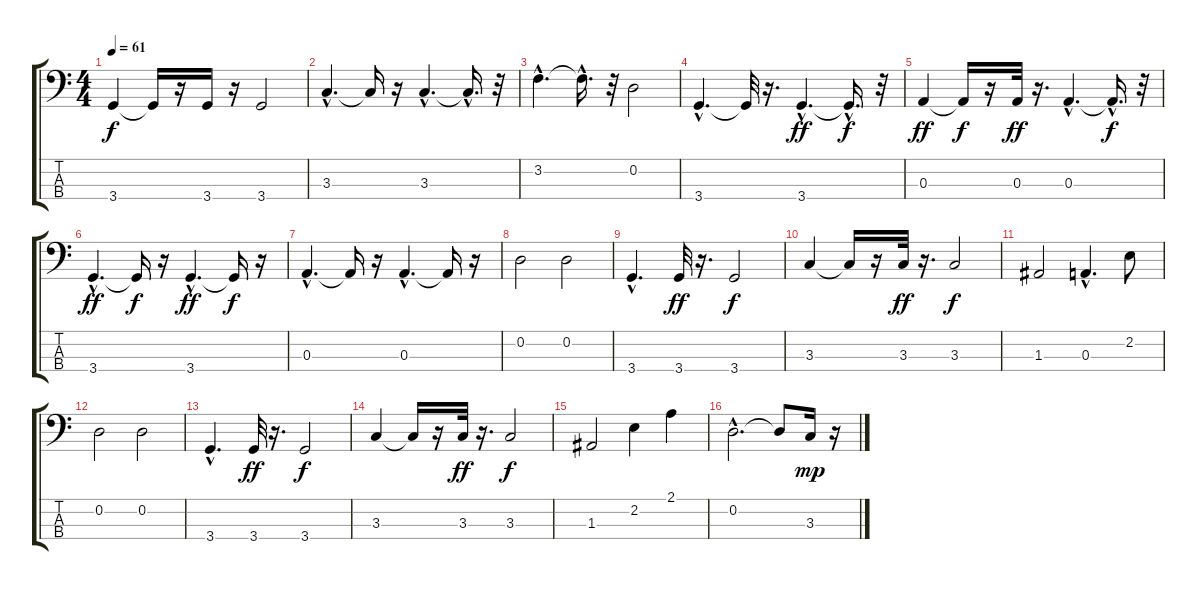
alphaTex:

\track "" {instrument fretlessbass}
\staff {score tabs}
\tuning (G2 D2 A1 E1) {hide}
\ts (4 4)
\tempo 61
\clef f4
\ks c
3.4.4{dy f} 3.4{t}.16 r.16 3.4.16 r.16 3.4.2 |
3.3{hac}.4{d} 3.3{t}.16 r.16 3.3{hac}.4{d} 3.3{hac t}.16{d} r.32 |
3.2{hac}.4{d} 3.2{hac t}.16{d} r.32 0.2.2 |
3.4{hac}.4{d} 3.4{t}.32 r.16{d} 3.4{hac}.4{d dy ff} 3.4{hac t}.16{d dy f} r.32 |
0.3.4{dy ff} 0.3{t}.16{dy f} r.16 0.3.32{dy ff} r.16{d} 0.3{hac}.4{d} 0.3{hac t}.16{d dy f} r.32 |
3.4{hac}.4{d dy ff} 3.4{t}.16{dy f} r.16 3.4{hac}.4{d dy ff} 3.4{t}.16{dy f} r.16 |
0.3{hac}.4{d} 0.3{t}.16 r.16 0.3{hac}.4{d} 0.3{t}.16 r.16 |
0.2.2 0.2.2 |
3.4{hac}.4{d} 3.4.32{dy ff} r.16{d} 3.4.2{dy f} |
3.3.4 3.3{t}.16 r.16 3.3.32{dy ff} r.16{d} 3.3.2{dy f} |
1.3.2 0.3{hac}.4{d} 2.2.8 |
0.2.2 0.2.2 |
3.4{hac}.4{d} 3.4.32{dy ff} r.16{d} 3.4.2{dy f} |
3.3.4 3.3{t}.16 r.16 3.3.32{dy ff} r.16{d} 3.3.2{dy f} |
1.3.2 2.2.4 2.1.4 |
0.2{hac}.2{d} 0.2{t}.8 3.3.16{dy mp} r.16
